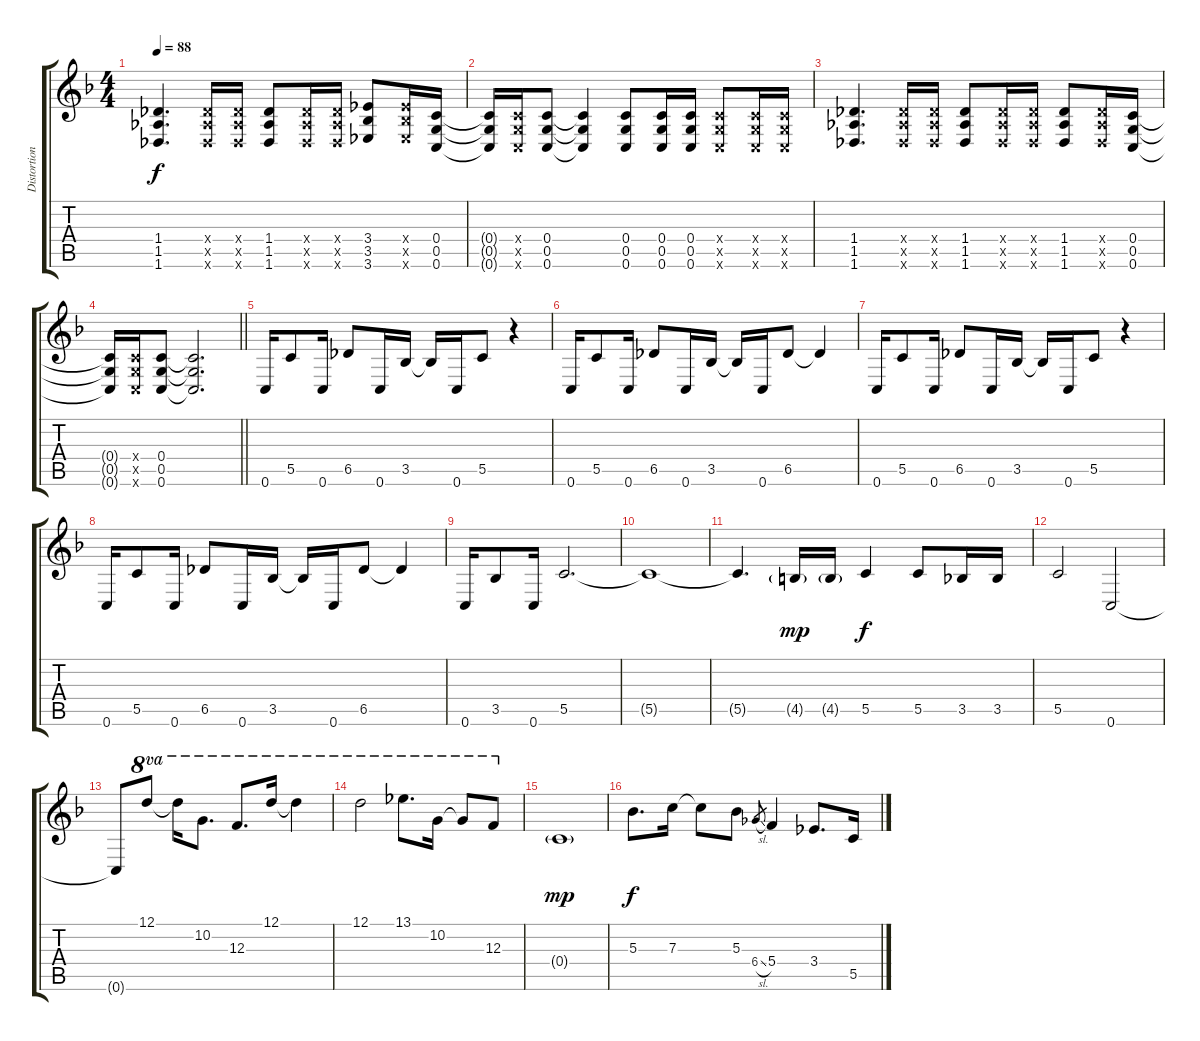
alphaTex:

\track ("Distortion" "Distortion") {instrument distortionguitar}
\staff {score tabs}
\tuning (D4 A3 F3 C3 G2 C2) {hide}
\ts (4 4)
\tempo 88
\clef g2
\ks f
(1.4 1.5 1.6).4{d dy f} (1.4{x} 1.5{x} 1.6{x}).16 (1.4{x} 1.5{x} 1.6{x}).16 (1.4 1.5 1.6).8 (1.4{x} 1.5{x} 1.6{x}).16 (1.4{x} 1.5{x} 1.6{x}).16 (3.4 3.5 3.6).8 (3.4{x} 3.5{x} 3.6{x}).16 (0.4 0.5 0.6).16 |
(0.4{t} 0.5{t} 0.6{t}).16 (0.4{x} 0.5{x} 0.6{x}).16 (0.4 0.5 0.6).8 (0.4{t} 0.5{t} 0.6{t}).4 (0.4 0.5 0.6).8 (0.4 0.5 0.6).16 (0.4 0.5 0.6).16 (0.4{x} 0.5{x} 0.6{x}).8 (0.4{x} 0.5{x} 0.6{x}).16 (0.4{x} 0.5{x} 0.6{x}).16 |
(1.4 1.5 1.6).4{d} (1.4{x} 1.5{x} 1.6{x}).16 (1.4{x} 1.5{x} 1.6{x}).16 (1.4 1.5 1.6).8 (1.4{x} 1.5{x} 1.6{x}).16 (1.4{x} 1.5{x} 1.6{x}).16 (1.4 1.5 1.6).8 (1.4{x} 1.5{x} 1.6{x}).16 (0.4 0.5 0.6).16 |
\barLineRight lightlight
(0.4{t} 0.5{t} 0.6{t}).16 (0.4{x} 0.5{x} 0.6{x}).16 (0.4 0.5 0.6).8 (0.4{t} 0.5{t} 0.6{t}).2{d} |
\section ("" " ")
0.6.16 5.5.8 0.6.16 6.5.8 0.6.16 3.5.16 3.5{t}.16 0.6.16 5.5.8 r.4 |
0.6.16 5.5.8 0.6.16 6.5.8 0.6.16 3.5.16 3.5{t}.16 0.6.16 6.5.8 6.5{t}.4 |
0.6.16 5.5.8 0.6.16 6.5.8 0.6.16 3.5.16 3.5{t}.16 0.6.16 5.5.8 r.4 |
0.6.16 5.5.8 0.6.16 6.5.8 0.6.16 3.5.16 3.5{t}.16 0.6.16 6.5.8 6.5{t}.4 |
0.6.16 3.5.8 0.6.16 5.5.2{d} |
5.5{t}.1 |
5.5{t}.4{d} 4.5{g}.16{dy mp} 4.5{g}.16 5.5.4{dy f} 5.5.8 3.5.16 3.5.16 |
5.5.2 0.6.2 |
0.6{t}.8 12.1.8{ot 8va} 12.1{t}.16{ot 8va} 10.2.8{d ot 8va} 12.3.8{d ot 8va} 12.1.16{ot 8va} 12.1{t}.4{ot 8va} |
12.1.2{ot 8va} 13.1.8{d ot 8va} 10.2.16{ot 8va} 10.2{t}.8{ot 8va} 12.3.8{ot 8va} |
0.4{g}.1{dy mp} |
5.3.8{d dy f} 7.3.16 7.3{t}.8 5.3.8 6.4{sl}.8{gr} 5.4.4 3.4.8{d} 5.5.16
